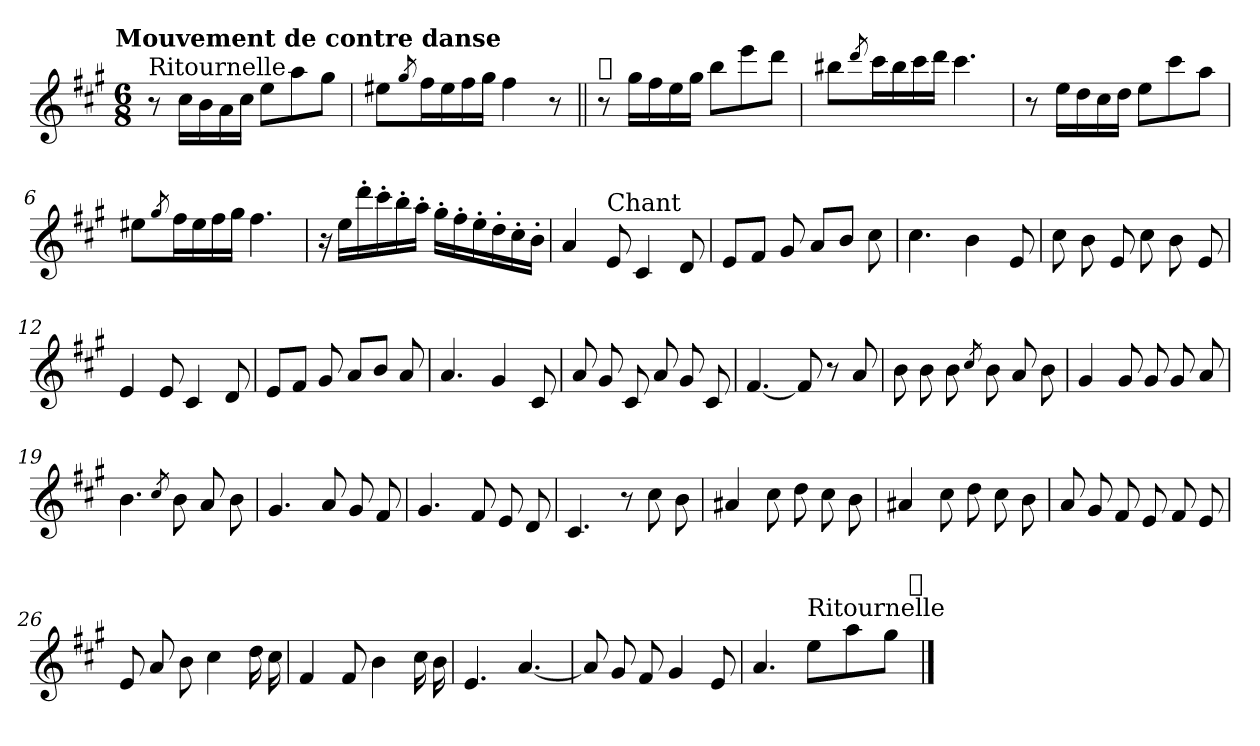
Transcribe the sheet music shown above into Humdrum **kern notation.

**kern
*part1
*staff1
*clefG2
*k[f#c#g#]
*A:
!!LO:TX:omd:t=Mouvement de contre danse
*M6/8
=1
!LO:TX:a:t=Ritournelle
8r
16cc#\LL
16b\
16a\
16cc#\JJ
8ee\L
8aa\
8gg#\J
=2
8ee#X\L
8qgg#/
16ff#\L
16ee#\
16ff#\
16gg#\JJ
4ff#\
8r
=3||
!LO:TX:a:t=𝄋
8r
16gg#\LL
16ff#\
16ee\
16gg#\JJ
8bb\L
8eee\
8ddd\J
=4
8bb#X\L
8qddd/
16ccc#\L
16bb#\
16ccc#\
16ddd\JJ
4.ccc#\
!!LO:LB:g=z
=5
8r
16ee\LL
16dd\
16cc#\
16dd\JJ
8ee\L
8ccc#\
8aa\J
=6
8ee#X\L
8qgg#/
16ff#\L
16ee#\
16ff#\
16gg#\JJ
4.ff#\
=7
16r
16ee\LL
16ddd'>\
16ccc#'>\
16bb'>\
16aa'>\JJ
16gg#'>\LL
16ff#'>\
16ee'>\
16dd'>\
16cc#'>\
16b'>\JJ
=8
4a/
!LO:TX:a:t=Chant
8e/
4c#/
8d/
=9
8e/L
8f#/J
8g#/
8a/L
8b/J
8cc#\
!!LO:LB:g=z
=10
4.cc#\
4b\
8e/
=11
8cc#\
8b\
8e/
8cc#\
8b\
8e/
=12
4e/
8e/
4c#/
8d/
=13
8e/L
8f#/J
8g#/
8a/L
8b/J
8a/
=14
4.a/
4g#/
8c#/
=15
8a/
8g#/
8c#/
8a/
8g#/
8c#/
!!LO:LB:g=z
=16
[4.f#/
8f#/]
8r
8a/
=17
8b\
8b\
8b\
8qcc#/
8b\
8a/
8b\
=18
4g#/
8g#/
8g#/
8g#/
8a/
=19
4.b\
8qcc#/
8b\
8a/
8b\
=20
4.g#/
8a/
8g#/
8f#/
=21
4.g#/
8f#/
8e/
8d/
!!LO:LB:g=z
=22
4.c#/
8r
8cc#\
8b\
=23
4a#X/
8cc#\
8dd\
8cc#\
8b\
=24
4a#X/
8cc#\
8dd\
8cc#\
8b\
=25
8a/
8g#/
8f#/
8e/
8f#/
8e/
=26
8e/
8a/
8b\
4cc#\
16dd\
16cc#\
=27
4f#/
8f#/
4b\
16cc#\
16b\
!!LO:LB:g=z
=28
4.e/
[4.a/
=29
8a/]
8g#/
8f#/
4g#/
8e/
=30
4.a/
!LO:TX:a:t=Ritournelle
8ee\L
8aa\
8gg#\J
!LO:TX:a:t=𝄋
==
*-
